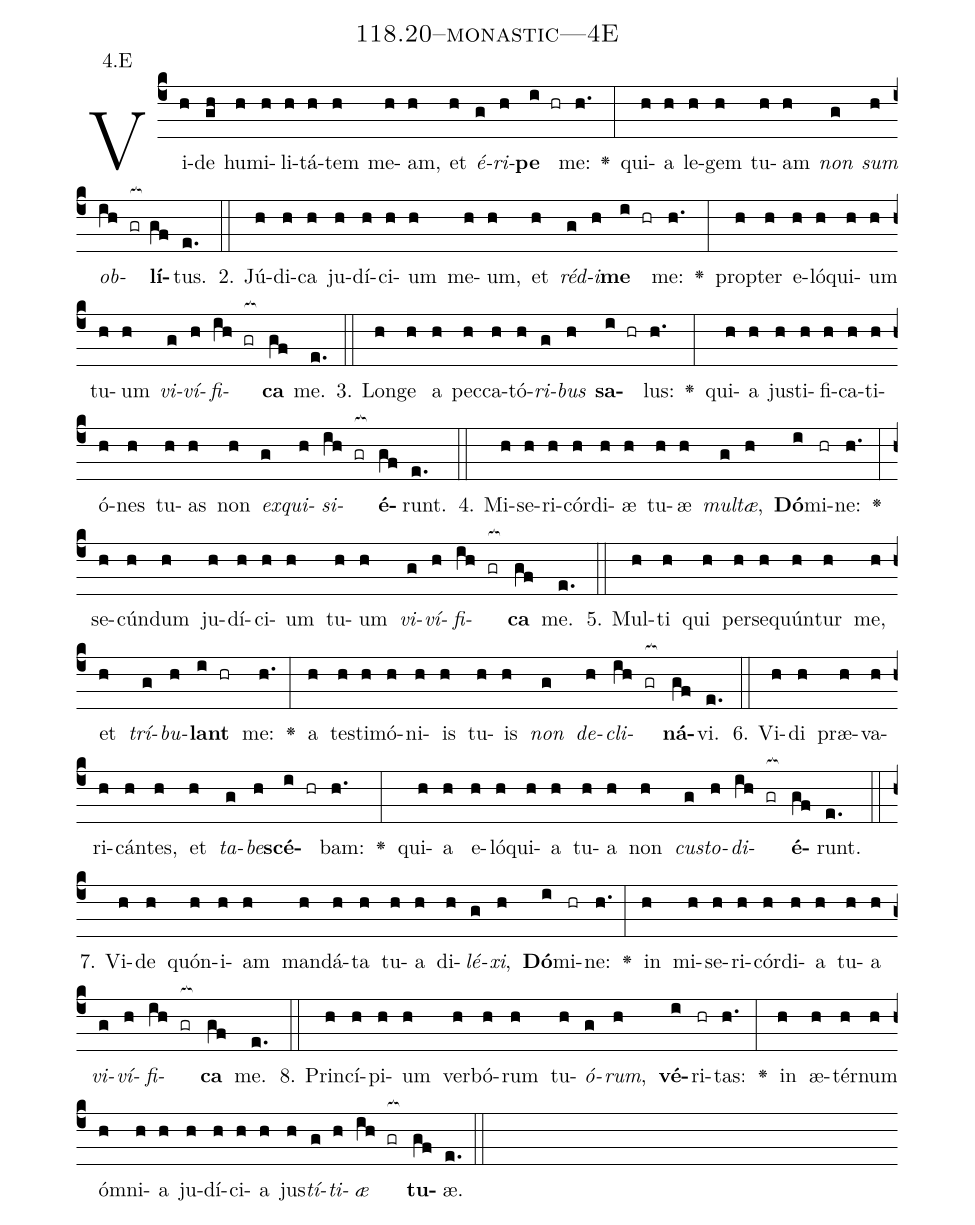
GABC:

name: 118.20--monastic---4E;
annotation: 4.E;
%%
(c4)Vi(h)de(gh) hu(h)mi(h)li(h)tá(h)tem(h) me(h)am,(h) et(h) <i>é</i>(g)<i>ri</i>(h)<b>pe</b>(i hr) me:(h.) <v>\greheightstar</v>(:) qui(h)a(h) le(h)gem(h) tu(h)am(h) <i>non</i>(g) <i>sum</i>(h) <i>ob</i>(ih gr[ocb:1{])<b>lí</b>(gf[ocb:0}])tus.(e.) (::)
2. Jú(h)di(h)ca(h) ju(h)dí(h)ci(h)um(h) me(h)um,(h) et(h) <i>réd</i>(g)<i>i</i>(h)<b>me</b>(i hr) me:(h.) <v>\greheightstar</v>(:) prop(h)ter(h) e(h)ló(h)qui(h)um(h) tu(h)um(h) <i>vi</i>(g)<i>ví</i>(h)<i>fi</i>(ih gr[ocb:1{])<b>ca</b>(gf[ocb:0}]) me.(e.) (::)
3. Lon(h)ge(h) a(h) pec(h)ca(h)tó(h)<i>ri</i>(g)<i>bus</i>(h) <b>sa</b>(i hr)lus:(h.) <v>\greheightstar</v>(:) qui(h)a(h) jus(h)ti(h)fi(h)ca(h)ti(h)ó(h)nes(h) tu(h)as(h) non(h) <i>ex</i>(g)<i>qui</i>(h)<i>si</i>(ih gr[ocb:1{])<b>é</b>(gf[ocb:0}])runt.(e.) (::)
4. Mi(h)se(h)ri(h)cór(h)di(h)æ(h) tu(h)æ(h) <i>mul</i>(g)<i>tæ</i>,(h) <b>Dó</b>(i)mi(hr)ne:(h.) <v>\greheightstar</v>(:) se(h)cún(h)dum(h) ju(h)dí(h)ci(h)um(h) tu(h)um(h) <i>vi</i>(g)<i>ví</i>(h)<i>fi</i>(ih gr[ocb:1{])<b>ca</b>(gf[ocb:0}]) me.(e.) (::)
5. Mul(h)ti(h) qui(h) per(h)se(h)quún(h)tur(h) me,(h) et(h) <i>trí</i>(g)<i>bu</i>(h)<b>lant</b>(i hr) me:(h.) <v>\greheightstar</v>(:) a(h) tes(h)ti(h)mó(h)ni(h)is(h) tu(h)is(h) <i>non</i>(g) <i>de</i>(h)<i>cli</i>(ih gr[ocb:1{])<b>ná</b>(gf[ocb:0}])vi.(e.) (::)
6. Vi(h)di(h) præ(h)va(h)ri(h)cán(h)tes,(h) et(h) <i>ta</i>(g)<i>be</i>(h)<b>scé</b>(i hr)bam:(h.) <v>\greheightstar</v>(:) qui(h)a(h) e(h)ló(h)qui(h)a(h) tu(h)a(h) non(h) <i>cus</i>(g)<i>to</i>(h)<i>di</i>(ih gr[ocb:1{])<b>é</b>(gf[ocb:0}])runt.(e.) (::)
7. Vi(h)de(h) quón(h)i(h)am(h) man(h)dá(h)ta(h) tu(h)a(h) di(h)<i>lé</i>(g)<i>xi</i>,(h) <b>Dó</b>(i)mi(hr)ne:(h.) <v>\greheightstar</v>(:) in(h) mi(h)se(h)ri(h)cór(h)di(h)a(h) tu(h)a(h) <i>vi</i>(g)<i>ví</i>(h)<i>fi</i>(ih gr[ocb:1{])<b>ca</b>(gf[ocb:0}]) me.(e.) (::)
8. Prin(h)cí(h)pi(h)um(h) ver(h)bó(h)rum(h) tu(h)<i>ó</i>(g)<i>rum</i>,(h) <b>vé</b>(i)ri(hr)tas:(h.) <v>\greheightstar</v>(:) in(h) æ(h)tér(h)num(h) óm(h)ni(h)a(h) ju(h)dí(h)ci(h)a(h) jus(h)<i>tí</i>(g)<i>ti</i>(h)<i>æ</i>(ih gr[ocb:1{]) <b>tu</b>(gf[ocb:0}])æ.(e.) (::)
